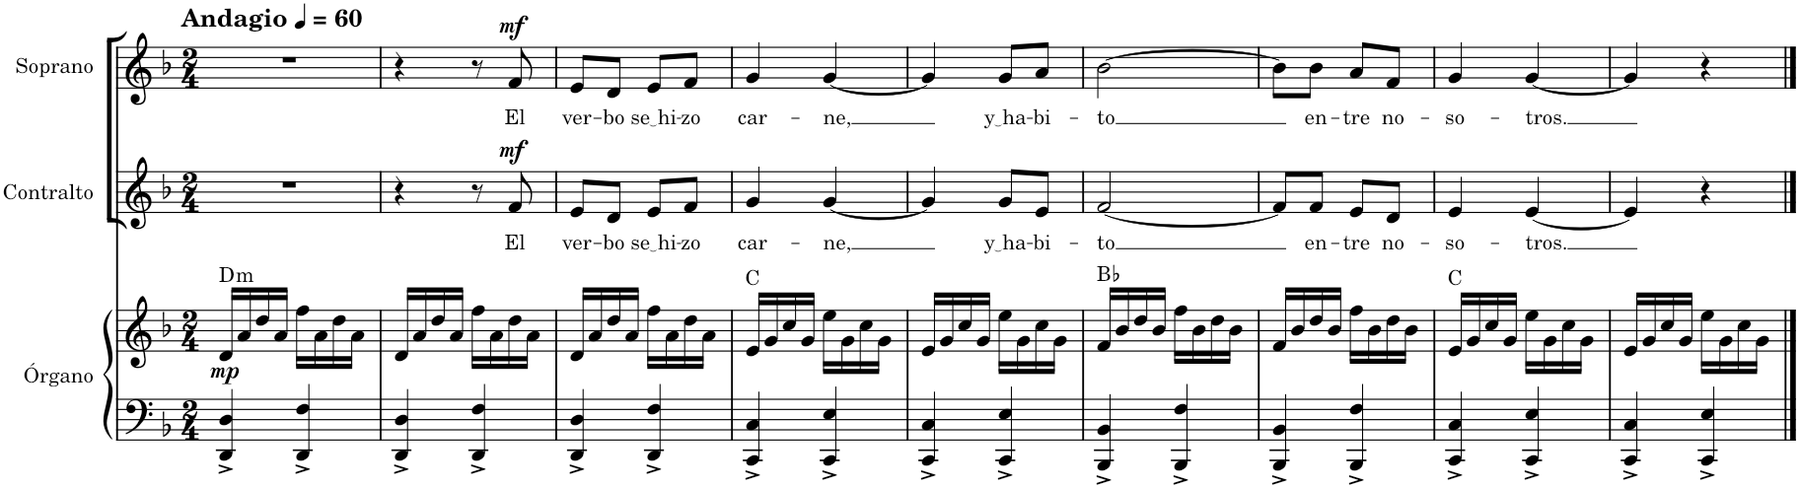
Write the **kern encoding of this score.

**kern	**kern	**dynam	**harte	**kern	**text	**dynam	**kern	**text	**dynam
*part3	*part3	*part3	*part3	*part2	*part2	*part2	*part1	*part1	*part1
*staff4	*staff3	*staff3/4	*	*staff2	*staff2	*staff2	*staff1	*staff1	*staff1
*I"Órgano	*	*	*	*I"Contralto	*	*	*I"Soprano	*	*
*	*	*	*	*I'C.	*	*	*I'S.	*	*
*clefF4	*clefG2	*	*	*clefG2	*	*	*clefG2	*	*
*k[b-]	*k[b-]	*	*	*k[b-]	*	*	*k[b-]	*	*
*M2/4	*M2/4	*	*	*M2/4	*	*	*M2/4	*	*
*MM60	*MM60	*	*	*MM60	*	*	*MM60	*	*
=1	=1	=1	=1	=1	=1	=1	=1	=1	=1
!	!	!	!	!	!	!	!LO:TX:a:B:t=Andagio	!	!
!	!	!LO:DY:b	!LO:H:kt=m	!	!	!	!	!	!
4DD/^ 4D/^	16d/LL	mp	D:min	2r	.	.	2r	.	.
.	16a/	.	.	.	.	.	.	.	.
.	16dd/	.	.	.	.	.	.	.	.
.	16a/JJ	.	.	.	.	.	.	.	.
4DD/^ 4F/^	16ff\LL	.	.	.	.	.	.	.	.
.	16a\	.	.	.	.	.	.	.	.
.	16dd\	.	.	.	.	.	.	.	.
.	16a\JJ	.	.	.	.	.	.	.	.
=2	=2	=2	=2	=2	=2	=2	=2	=2	=2
4DD/^ 4D/^	16d/LL	.	.	4r	.	.	4r	.	.
.	16a/	.	.	.	.	.	.	.	.
.	16dd/	.	.	.	.	.	.	.	.
.	16a/JJ	.	.	.	.	.	.	.	.
4DD/^ 4F/^	16ff\LL	.	.	8r	.	.	8r	.	.
.	16a\	.	.	.	.	.	.	.	.
!	!	!	!	!	!LO:LY:b	!LO:DY:a	!	!LO:LY:b	!LO:DY:a
.	16dd\	.	.	8f/	El	mf	8f/	El	mf
.	16a\JJ	.	.	.	.	.	.	.	.
=3	=3	=3	=3	=3	=3	=3	=3	=3	=3
!	!	!	!	!	!LO:LY:b	!	!	!LO:LY:b	!
4DD/^ 4D/^	16d/LL	.	.	8e/L	ver-	.	8e/L	ver-	.
.	16a/	.	.	.	.	.	.	.	.
!	!	!	!	!	!LO:LY:b	!	!	!LO:LY:b	!
.	16dd/	.	.	8d/J	-bo	.	8d/J	-bo	.
.	16a/JJ	.	.	.	.	.	.	.	.
!	!	!	!	!	!LO:LY:b	!	!	!LO:LY:b	!
4DD/^ 4F/^	16ff\LL	.	.	8e/L	se hi	.	8e/L	se hi	.
.	16a\	.	.	.	.	.	.	.	.
!	!	!	!	!	!LO:LY:b	!	!	!LO:LY:b	!
.	16dd\	.	.	8f/J	-zo	.	8f/J	-zo	.
.	16a\JJ	.	.	.	.	.	.	.	.
=4	=4	=4	=4	=4	=4	=4	=4	=4	=4
!	!	!	!	!	!LO:LY:b	!	!	!LO:LY:b	!
4CC/^ 4C/^	16e/LL	.	C:maj	4g/	car-	.	4g/	car-	.
.	16g/	.	.	.	.	.	.	.	.
.	16cc/	.	.	.	.	.	.	.	.
.	16g/JJ	.	.	.	.	.	.	.	.
!	!	!	!	!	!LO:LY:b	!	!	!LO:LY:b	!
4CC/^ 4E/^	16ee\LL	.	.	[4g/	-ne,	.	[4g/	-ne,	.
.	16g\	.	.	.	.	.	.	.	.
.	16cc\	.	.	.	.	.	.	.	.
.	16g\JJ	.	.	.	.	.	.	.	.
=5	=5	=5	=5	=5	=5	=5	=5	=5	=5
4CC/^ 4C/^	16e/LL	.	.	4g/]	.	.	4g/]	.	.
.	16g/	.	.	.	.	.	.	.	.
.	16cc/	.	.	.	.	.	.	.	.
.	16g/JJ	.	.	.	.	.	.	.	.
!	!	!	!	!	!LO:LY:b	!	!	!LO:LY:b	!
4CC/^ 4E/^	16ee\LL	.	.	8g/L	y ha	.	8g/L	y ha	.
.	16g\	.	.	.	.	.	.	.	.
!	!	!	!	!	!LO:LY:b	!	!	!LO:LY:b	!
.	16cc\	.	.	8e/J	-bi-	.	8a/J	-bi-	.
.	16g\JJ	.	.	.	.	.	.	.	.
=6	=6	=6	=6	=6	=6	=6	=6	=6	=6
!	!	!	!	!	!LO:LY:b	!	!	!LO:LY:b	!
4BBB-/^ 4BB-/^	16f/LL	.	Bb:maj	[2f/	-to	.	[2b-\	-to	.
.	16b-/	.	.	.	.	.	.	.	.
.	16dd/	.	.	.	.	.	.	.	.
.	16b-/JJ	.	.	.	.	.	.	.	.
4BBB-/^ 4F/^	16ff\LL	.	.	.	.	.	.	.	.
.	16b-\	.	.	.	.	.	.	.	.
.	16dd\	.	.	.	.	.	.	.	.
.	16b-\JJ	.	.	.	.	.	.	.	.
=7	=7	=7	=7	=7	=7	=7	=7	=7	=7
4BBB-/^ 4BB-/^	16f/LL	.	.	8f/L]	.	.	8b-\L]	.	.
.	16b-/	.	.	.	.	.	.	.	.
!	!	!	!	!	!LO:LY:b	!	!	!LO:LY:b	!
.	16dd/	.	.	8f/J	en-	.	8b-\J	en-	.
.	16b-/JJ	.	.	.	.	.	.	.	.
!	!	!	!	!	!LO:LY:b	!	!	!LO:LY:b	!
4BBB-/^ 4F/^	16ff\LL	.	.	8e/L	-tre	.	8a/L	-tre	.
.	16b-\	.	.	.	.	.	.	.	.
!	!	!	!	!	!LO:LY:b	!	!	!LO:LY:b	!
.	16dd\	.	.	8d/J	no-	.	8f/J	no-	.
.	16b-\JJ	.	.	.	.	.	.	.	.
=8	=8	=8	=8	=8	=8	=8	=8	=8	=8
!	!	!	!	!	!LO:LY:b	!	!	!LO:LY:b	!
4CC/^ 4C/^	16e/LL	.	C:maj	4e/	-so-	.	4g/	-so-	.
.	16g/	.	.	.	.	.	.	.	.
.	16cc/	.	.	.	.	.	.	.	.
.	16g/JJ	.	.	.	.	.	.	.	.
!	!	!	!	!	!LO:LY:b	!	!	!LO:LY:b	!
4CC/^ 4E/^	16ee\LL	.	.	[4e/	-tros.	.	[4g/	-tros.	.
.	16g\	.	.	.	.	.	.	.	.
.	16cc\	.	.	.	.	.	.	.	.
.	16g\JJ	.	.	.	.	.	.	.	.
=9	=9	=9	=9	=9	=9	=9	=9	=9	=9
4CC/^ 4C/^	16e/LL	.	.	4e/]	.	.	4g/]	.	.
.	16g/	.	.	.	.	.	.	.	.
.	16cc/	.	.	.	.	.	.	.	.
.	16g/JJ	.	.	.	.	.	.	.	.
4CC/^ 4E/^	16ee\LL	.	.	4r	.	.	4r	.	.
.	16g\	.	.	.	.	.	.	.	.
.	16cc\	.	.	.	.	.	.	.	.
.	16g\JJ	.	.	.	.	.	.	.	.
==	==	==	==	==	==	==	==	==	==
*-	*-	*-	*-	*-	*-	*-	*-	*-	*-
